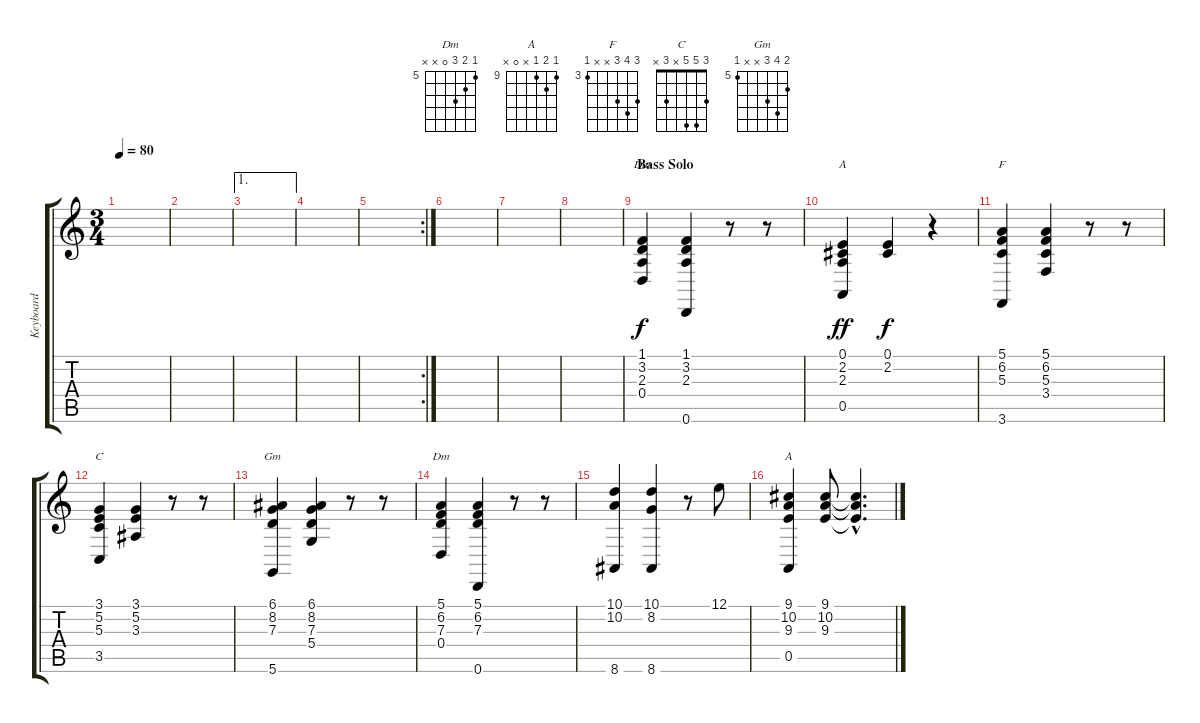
\track ("Keyboard" "Keyboard") {instrument stringensemble1}
\staff {score tabs}
\tuning (E4 B3 G3 D3 A2 D2) {hide}
\chord ("Dm" 1 3 2 0 x x)
\chord ("A" 0 2 2 x 0 x)
\chord ("F" 5 6 5 x x 3) {firstfret 3}
\chord ("C" 3 5 5 x 3 x)
\chord ("Gm" 6 8 7 x x 5) {firstfret 5}
\chord ("Dm" 5 6 7 0 x x) {firstfret 5}
\chord ("A" 9 10 9 x 0 x) {firstfret 9}
\ts (3 4)
\tempo 80
\clef g2
\ks c
|
|
\ae 1
|
|
\rc 2
|
|
|
|
\section ("" "Bass Solo")
(1.1 3.2 2.3 0.4).4{ch "Dm"} (1.1 3.2 2.3 0.6).4 r.8 r.8 |
(0.1 2.2 2.3 0.5).4{ch "A" dy ff} (0.1 2.2).4{dy f} r.4 |
(5.1 6.2 5.3 3.6).4{ch "F"} (5.1 6.2 5.3 3.4).4 r.8 r.8 |
(3.1 5.2 5.3 3.5).4{ch "C"} (3.1 5.2 3.3).4 r.8 r.8 |
(6.1 8.2 7.3 5.6).4{ch "Gm"} (6.1 8.2 7.3 5.4).4 r.8 r.8 |
(5.1 6.2 7.3 0.4).4{ch "Dm"} (5.1 6.2 7.3 0.6).4 r.8 r.8 |
(10.1 10.2 8.6).4 (10.1 8.2 8.6).4 r.8 12.1.8 |
(9.1 10.2 9.3 0.5).4{ch "A"} (9.1 10.2 9.3).8 (9.1{hac t} 10.2{hac t} 9.3{hac t}).4{d}
